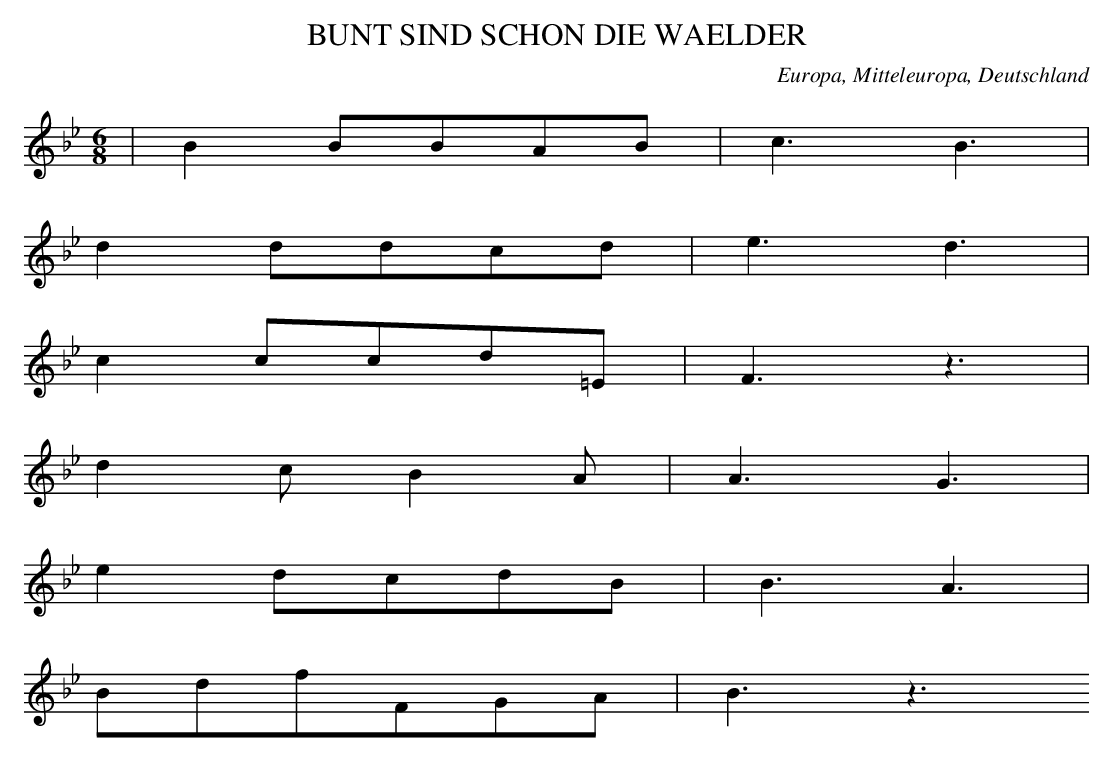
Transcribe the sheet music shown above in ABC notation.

X:1
T: BUNT SIND SCHON DIE WAELDER
O: Europa, Mitteleuropa, Deutschland
M: 6/8
L: 1/8
K: Bb
 | B2BBAB | c3B3 |
d2ddcd | e3d3 |
c2ccd=E | F3z3 |
d2cB2A | A3G3 |
e2dcdB | B3A3 |
BdfFGA | B3z3
